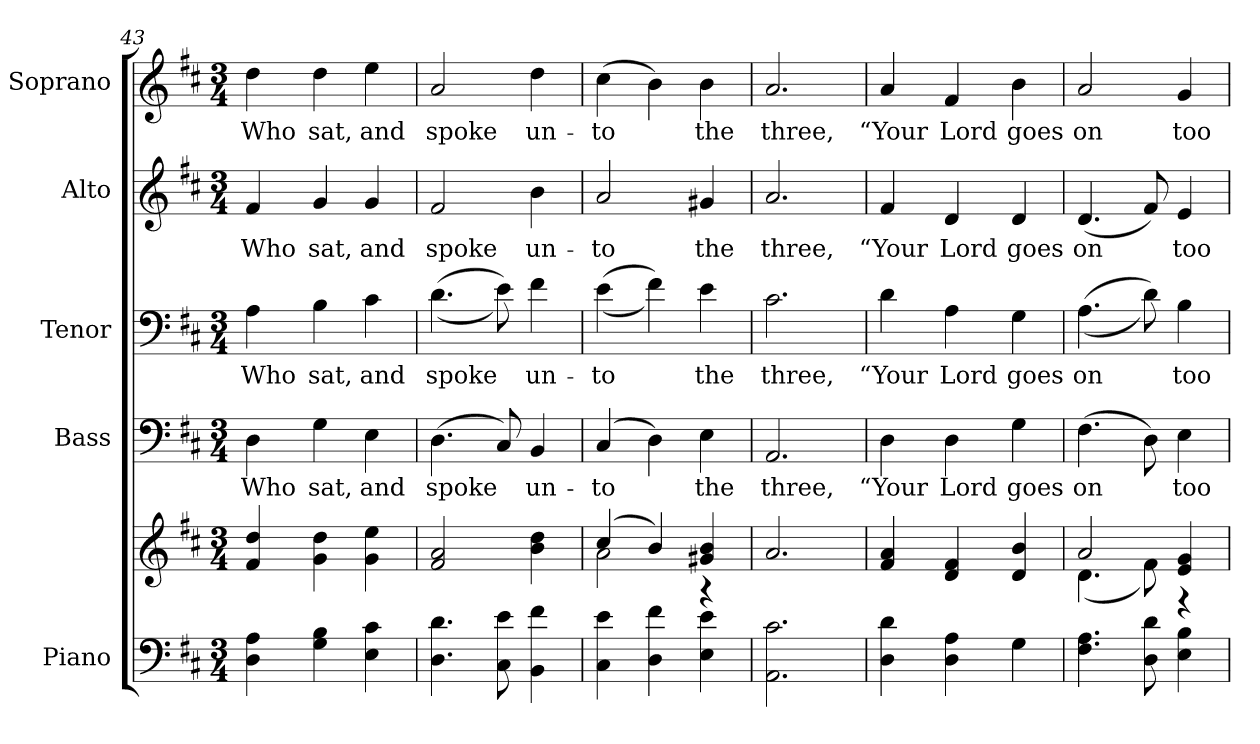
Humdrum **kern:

**kern	**kern	**kern	**text	**kern	**text	**kern	**text	**kern	**text
*part5	*part5	*part4	*part4	*part3	*part3	*part2	*part2	*part1	*part1
*staff6	*staff5	*staff4	*staff4	*staff3	*staff3	*staff2	*staff2	*staff1	*staff1
*I"Piano	*	*I"Bass	*	*I"Tenor	*	*I"Alto	*	*I"Soprano	*
*I'Pno.	*	*I'B.	*	*I'T.	*	*I'A.	*	*I'S.	*
!!LO:PB:g=z
*clefF4	*clefG2	*clefF4	*	*clefF4	*	*clefG2	*	*clefG2	*
*k[f#c#]	*k[f#c#]	*k[f#c#]	*	*k[f#c#]	*	*k[f#c#]	*	*k[f#c#]	*
*D:	*D:	*D:	*	*D:	*	*D:	*	*D:	*
*M3/4	*M3/4	*M3/4	*	*M3/4	*	*M3/4	*	*M3/4	*
=43	=43	=43	=43	=43	=43	=43	=43	=43	=43
!	!	!	!LO:LY:b:color=#000000	!	!	!	!	!	!
!	!	!	!	!	!LO:LY:b:color=#000000	!	!	!	!
!	!	!	!	!	!	!	!LO:LY:b:color=#000000	!	!
!	!	!	!	!	!	!	!	!	!LO:LY:b:color=#000000
4Di\ 4Ai	4f#i/ 4ddi	4Di\	Who	4Ai\	Who	4f#i/	Who	4ddi\	Who
!	!	!	!LO:LY:b:color=#000000	!	!	!	!	!	!
!	!	!	!	!	!LO:LY:b:color=#000000	!	!	!	!
!	!	!	!	!	!	!	!LO:LY:b:color=#000000	!	!
!	!	!	!	!	!	!	!	!	!LO:LY:b:color=#000000
4Gi\ 4Bi	4gi\ 4ddi	4Gi\	sat,	4Bi\	sat,	4gi/	sat,	4ddi\	sat,
!	!	!	!LO:LY:b:color=#000000	!	!	!	!	!	!
!	!	!	!	!	!LO:LY:b:color=#000000	!	!	!	!
!	!	!	!	!	!	!	!LO:LY:b:color=#000000	!	!
!	!	!	!	!	!	!	!	!	!LO:LY:b:color=#000000
4Ei\ 4c#i	4gi\ 4eei	4Ei\	and	4c#i\	and	4gi/	and	4eei\	and
=44	=44	=44	=44	=44	=44	=44	=44	=44	=44
!	!	!	!LO:LY:b:color=#000000	!	!	!	!	!	!
!	!	!	!	!	!LO:LY:b:color=#000000	!	!	!	!
!	!	!	!	!	!	!	!LO:LY:b:color=#000000	!	!
!	!	!	!	!	!	!	!	!	!LO:LY:b:color=#000000
4.Di\ 4.di	2f#i/ 2ai	(4.Di\	spoke	((4.di\	spoke	2f#i/	spoke	2ai/	spoke
8C#i\ 8ei	.	8C#i/)	.	8ei\))	.	.	.	.	.
!	!	!	!LO:LY:b:color=#000000	!	!	!	!	!	!
!	!	!	!	!	!LO:LY:b:color=#000000	!	!	!	!
!	!	!	!	!	!	!	!LO:LY:b:color=#000000	!	!
!	!	!	!	!	!	!	!	!	!LO:LY:b:color=#000000
4BBi\ 4f#i	4bi\ 4ddi	4BBi/	un-	4f#i\	un-	4bi\	un-	4ddi\	un-
=45	=45	=45	=45	=45	=45	=45	=45	=45	=45
*	*^	*	*	*	*	*	*	*	*
!	!	!	!	!LO:LY:b:color=#000000	!	!	!	!	!	!
!	!	!	!	!	!	!LO:LY:b:color=#000000	!	!	!	!
!	!	!	!	!	!	!	!	!LO:LY:b:color=#000000	!	!
!	!	!	!	!	!	!	!	!	!	!LO:LY:b:color=#000000
4C#i\ 4ei	(4cc#i/	2ai\	(4C#i/	-to	((4ei\	-to	2ai/	-to	(4cc#i\	-to
4Di\ 4f#i	4bi/)	.	4Di\)	.	4f#i\))	.	.	.	4bi\)	.
!	!	!	!	!LO:LY:b:color=#000000	!	!	!	!	!	!
!	!	!	!	!	!	!LO:LY:b:color=#000000	!	!	!	!
!	!	!	!	!	!	!	!	!LO:LY:b:color=#000000	!	!
!	!	!	!	!	!	!	!	!	!	!LO:LY:b:color=#000000
4Ei\ 4ei	4g#Xi/ 4bi	4r	4Ei\	the	4ei\	the	4g#Xi/	the	4bi\	the
*	*v	*v	*	*	*	*	*	*	*	*
!!LO:PB:g=z
=46	=46	=46	=46	=46	=46	=46	=46	=46	=46
*	*^	*	*	*	*	*	*	*	*
!	!	!	!	!LO:LY:b:color=#000000	!	!	!	!	!	!
*	*v	*v	*	*	*	*	*	*	*	*
*	*^	*	*	*	*	*	*	*	*
!	!	!	!	!	!	!LO:LY:b:color=#000000	!	!	!	!
*	*v	*v	*	*	*	*	*	*	*	*
*	*^	*	*	*	*	*	*	*	*
!	!	!	!	!	!	!	!	!LO:LY:b:color=#000000	!	!
*	*v	*v	*	*	*	*	*	*	*	*
*	*^	*	*	*	*	*	*	*	*
!	!	!	!	!	!	!	!	!	!	!LO:LY:b:color=#000000
*	*v	*v	*	*	*	*	*	*	*	*
2.AAi\ 2.c#i	2.ai/	2.AAi/	three,	2.c#i\	three,	2.ai/	three,	2.ai/	three,
=47	=47	=47	=47	=47	=47	=47	=47	=47	=47
!	!	!	!LO:LY:b:color=#000000	!	!	!	!	!	!
!	!	!	!	!	!LO:LY:b:color=#000000	!	!	!	!
!	!	!	!	!	!	!	!LO:LY:b:color=#000000	!	!
!	!	!	!	!	!	!	!	!	!LO:LY:b:color=#000000
4Di\ 4di	4f#i/ 4ai	4Di\	“Your	4di\	“Your	4f#i/	“Your	4ai/	“Your
!	!	!	!LO:LY:b:color=#000000	!	!	!	!	!	!
!	!	!	!	!	!LO:LY:b:color=#000000	!	!	!	!
!	!	!	!	!	!	!	!LO:LY:b:color=#000000	!	!
!	!	!	!	!	!	!	!	!	!LO:LY:b:color=#000000
4Di\ 4Ai	4di/ 4f#i	4Di\	Lord	4Ai\	Lord	4di/	Lord	4f#i/	Lord
!	!	!	!LO:LY:b:color=#000000	!	!	!	!	!	!
!	!	!	!	!	!LO:LY:b:color=#000000	!	!	!	!
!	!	!	!	!	!	!	!LO:LY:b:color=#000000	!	!
!	!	!	!	!	!	!	!	!	!LO:LY:b:color=#000000
4Gi\	4di/ 4bi	4Gi\	goes	4Gi\	goes	4di/	goes	4bi\	goes
=48	=48	=48	=48	=48	=48	=48	=48	=48	=48
*	*^	*	*	*	*	*	*	*	*
!	!	!	!	!LO:LY:b:color=#000000	!	!	!	!	!	!
!	!	!	!	!	!	!LO:LY:b:color=#000000	!	!	!	!
!	!	!	!	!	!	!	!	!LO:LY:b:color=#000000	!	!
!	!	!	!	!	!	!	!	!	!	!LO:LY:b:color=#000000
4.F#i\ 4.Ai	2ai/	(4.di\	(4.F#i\	on	((4.Ai\	on	(4.di/	on	2ai/	on
8Di\ 8di	.	8f#i\)	8Di\)	.	8di\))	.	8f#i/)	.	.	.
!	!	!	!	!LO:LY:b:color=#000000	!	!	!	!	!	!
!	!	!	!	!	!	!LO:LY:b:color=#000000	!	!	!	!
!	!	!	!	!	!	!	!	!LO:LY:b:color=#000000	!	!
!	!	!	!	!	!	!	!	!	!	!LO:LY:b:color=#000000
4Ei\ 4Bi	4ei/ 4gi	4r	4Ei\	too	4Bi\	too	4ei/	too	4gi/	too
*	*v	*v	*	*	*	*	*	*	*	*
=	=	=	=	=	=	=	=	=	=
*-	*-	*-	*-	*-	*-	*-	*-	*-	*-
